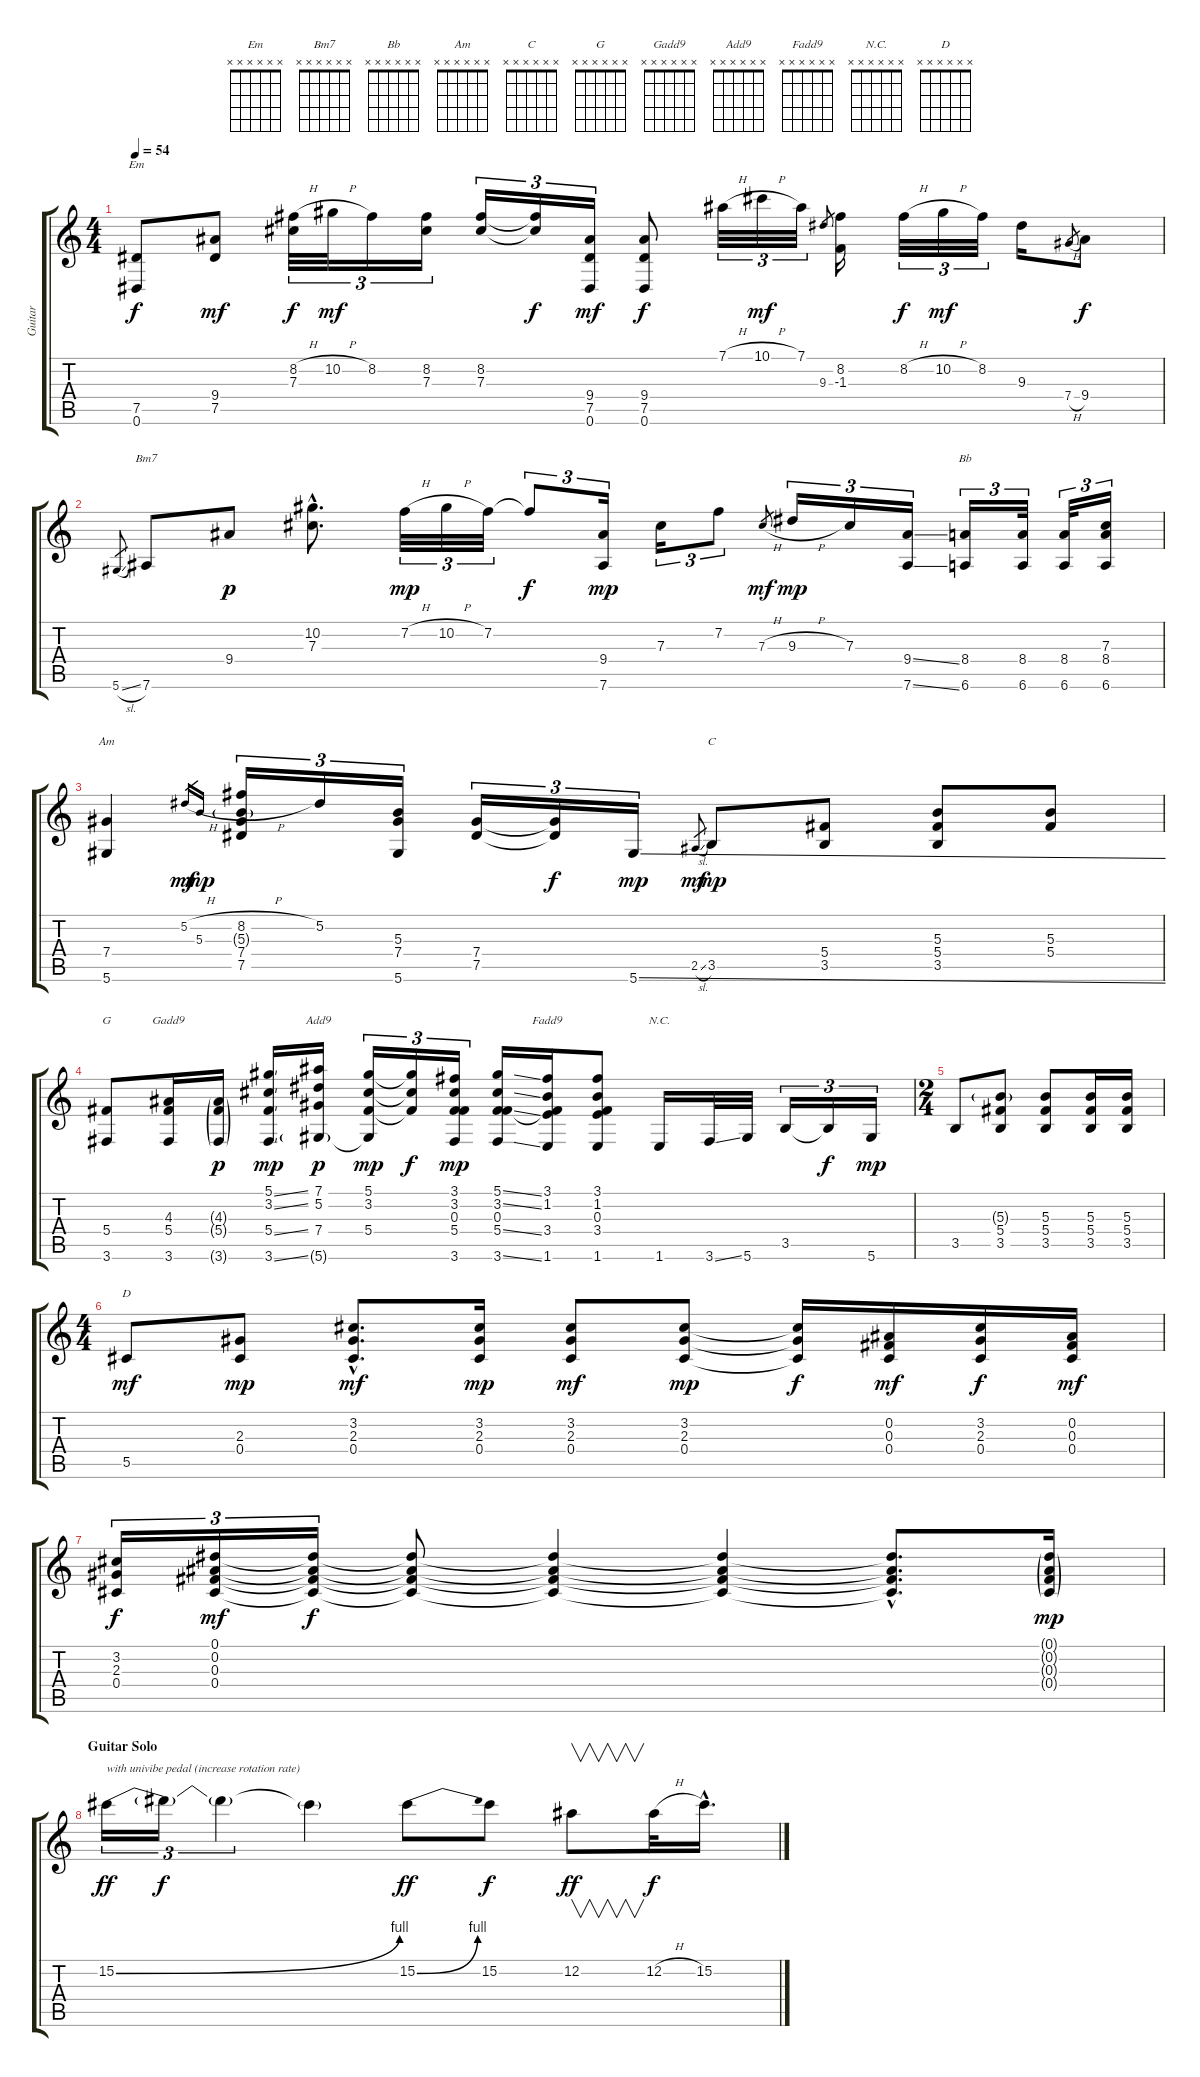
\track ("Guitar" "Guitar") {instrument electricguitarjazz}
\staff {score tabs}
\tuning (Eb4 Bb3 Gb3 Db3 Ab2 Eb2) {hide}
\chord ("Em" x x x x x x) {firstfret 0}
\chord ("Bm7" x x x x x x) {firstfret 0}
\chord ("Bb" x x x x x x) {firstfret 0}
\chord ("Am" x x x x x x) {firstfret 0}
\chord ("C" x x x x x x) {firstfret 0}
\chord ("G" x x x x x x) {firstfret 0}
\chord ("Gadd9" x x x x x x) {firstfret 0}
\chord ("Add9" x x x x x x) {firstfret 0}
\chord ("Fadd9" x x x x x x) {firstfret 0}
\chord ("N.C." x x x x x x) {firstfret 0}
\chord ("D" x x x x x x) {firstfret 0}
\ts (4 4)
\tempo 54
\clef g2
\ks c
(7.5{t} 0.6).8{ch "Em" dy f} (9.4 7.5).8{dy mf} (8.2{h} 7.3).32{tu (3 2) dy f} 10.2{h}.32{tu (3 2) dy mf} 8.2.16{tu (3 2)} (8.2 7.3).16{tu (3 2)} (8.2 7.3).16{tu (3 2)} (8.2{t} 7.3{t}).16{tu (3 2) dy f} (9.4 7.5 0.6).16{tu (3 2) dy mf} (9.4 7.5 0.6).8{dy f} 7.1{h}.32{tu (3 2)} 10.1{h}.32{tu (3 2) dy mf} 7.1.32{tu (3 2)} 9.3.8{gr} (8.2 -1.3).16 8.2{h}.32{tu (3 2) dy f} 10.2{h}.32{tu (3 2) dy mf} 8.2.32{tu (3 2)} 9.3.16 7.4{h}.8{gr} 9.4.8{dy f} |
5.6{sl}.8{gr} 7.6.8{ch "Bm7"} 9.4.8{dy p} (10.2{hac} 7.3{hac}).8{d} 7.2{h}.32{tu (3 2) dy mp} 10.2{h}.32{tu (3 2)} 7.2.32{tu (3 2)} 7.2{t}.8{tu (3 2) dy f} (9.4 7.6).16{tu (3 2) dy mp} 7.3.16{tu (3 2)} 7.2.8{tu (3 2)} 7.3{h}.8{gr dy mf} 9.3{h}.16{tu (3 2) dy mp} 7.3.16{tu (3 2)} (9.4{ss} 7.6{ss}).16{tu (3 2)} (8.4 6.6).16{tu (3 2) ch "Bb"} (8.4 6.6).32{tu (3 2)} (8.4 6.6).32{tu (3 2)} (7.3 8.4 6.6).16{tu (3 2)} |
(7.4 5.6).4{ch "Am"} 5.2{h}.16{gr dy mf} 5.3.16{gr dy mp} (8.2{h} 5.3{g} 7.4 7.5).16{tu (3 2)} 5.2.16{tu (3 2)} (5.3 7.4 5.6).16{tu (3 2)} (7.4 7.5).16{tu (3 2)} (7.4{t} 7.5{t}).16{tu (3 2) dy f} 5.6{ss}.16{tu (3 2) dy mp} 2.5{sl}.8{gr dy mf} 3.5.8{ch "C" dy mp} (5.4 3.5).8 (5.3 5.4 3.5).8 (5.3 5.4).8 |
(5.4 3.6).8{ch "G"} (4.3 5.4 3.6).16{ch "Gadd9"} (4.3{g} 5.4{g} 3.6{g}).16{dy p} (5.1{ss} 3.2{ss} 5.4{ss} 3.6{ss}).16{dy mp} (7.1 5.2 7.4 5.6{g}).16{ch "Add9" dy p} (5.1 3.2 5.4 5.6{t}).16{tu (3 2) dy mp} (5.1{t} 3.2{t} 5.4{t}).16{tu (3 2) dy f} (3.1 3.2 0.3 5.4 3.6).16{tu (3 2) dy mp} (5.1{ss} 3.2{ss} 0.3 5.4{ss} 3.6{ss}).16 (3.1 1.2 0.3{t} 3.4 1.6).16{ch "Fadd9"} (3.1 1.2 0.3 3.4 1.6).8 1.6.16{ch "N.C."} 3.6{ss}.32 5.6.32 3.5.16{tu (3 2)} 3.5{t}.16{tu (3 2) dy f} 5.6.16{tu (3 2) dy mp} |
\ts (2 4)
3.5.8 (5.3{g} 5.4 3.5).8 (5.3 5.4 3.5).8 (5.3 5.4 3.5).16 (5.3 5.4 3.5).16 |
\ts (4 4)
5.5.8{ch "D" dy mf} (2.3 0.4).8{dy mp} (3.2{hac} 2.3{hac} 0.4{hac}).8{d dy mf} (3.2 2.3 0.4).16{dy mp} (3.2 2.3 0.4).8{dy mf} (3.2 2.3 0.4).8{dy mp} (3.2{t} 2.3{t} 0.4{t}).16{dy f} (0.2 0.3 0.4).16{dy mf} (3.2 2.3 0.4).16{dy f} (0.2 0.3 0.4).16{dy mf} |
(3.2 2.3 0.4).16{tu (3 2) dy f} (0.1 0.2 0.3 0.4).16{tu (3 2) dy mf} (0.1{t} 0.2{t} 0.3{t} 0.4{t}).16{tu (3 2) dy f} (0.1{t} 0.2{t} 0.3{t} 0.4{t}).8 (0.1{t} 0.2{t} 0.3{t} 0.4{t}).4 (0.1{t} 0.2{t} 0.3{t} 0.4{t}).4 (0.1{hac t} 0.2{hac t} 0.3{hac t} 0.4{hac t}).8{d} (0.1{g} 0.2{g} 0.3{g} 0.4{g}).16{dy mp} |
\section ("" "Guitar Solo")
15.2{be (bend 0 0 60 4)}.16{tu (3 2) txt "with univibe pedal (increase rotation rate)" dy ff instrument overdrivenguitar} 15.2{t}.16{tu (3 2) dy f} 15.2{t}.4{tu (3 2)} 15.2{t}.4 15.2{be (bend 0 0 60 4)}.8{dy ff} 15.2.8{dy f} 12.2.8{v dy ff} 12.2{h}.32{dy f} 15.2{hac}.16{d}
